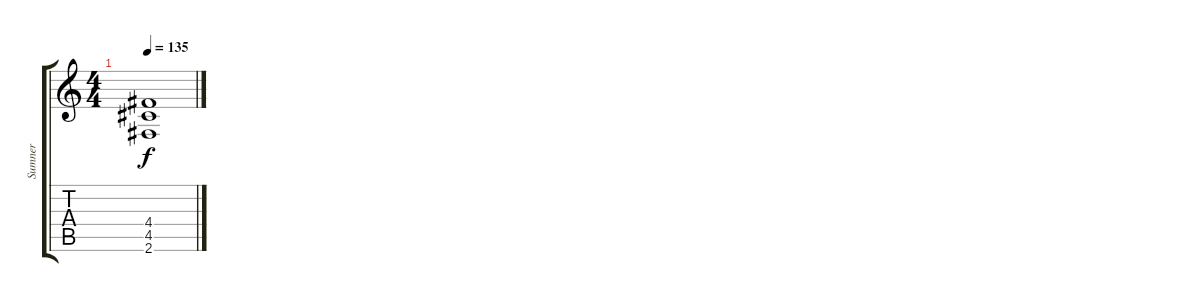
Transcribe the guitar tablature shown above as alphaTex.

\track ("Sumner" "Sumner") {instrument electricguitarclean}
\staff {score tabs}
\tuning (E4 B3 G3 D3 A2 E2) {hide}
\ts (4 4)
\tempo 135
\clef g2
\ks c
(4.4 4.5 2.6).1{dy f}
